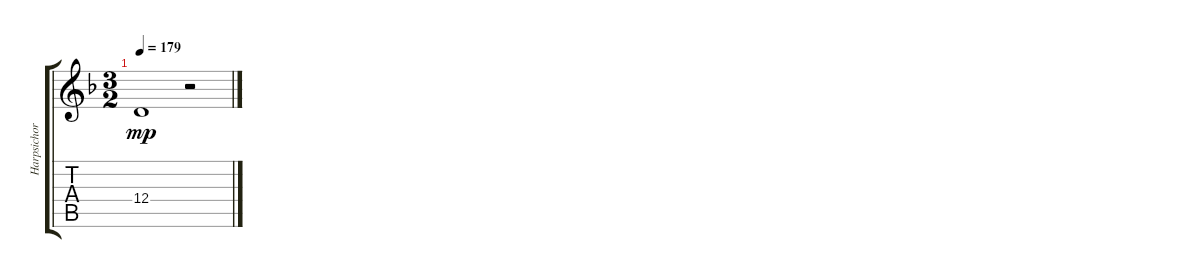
\track ("Harpsichord RH " "Harpsichor") {instrument harpsichord}
\staff {score tabs}
\tuning (E4 B3 G3 D3 A2 E2) {hide}
\ts (3 2)
\tempo 179
\clef g2
\ks dminor
12.4{t}.1{dy mp} r.2
